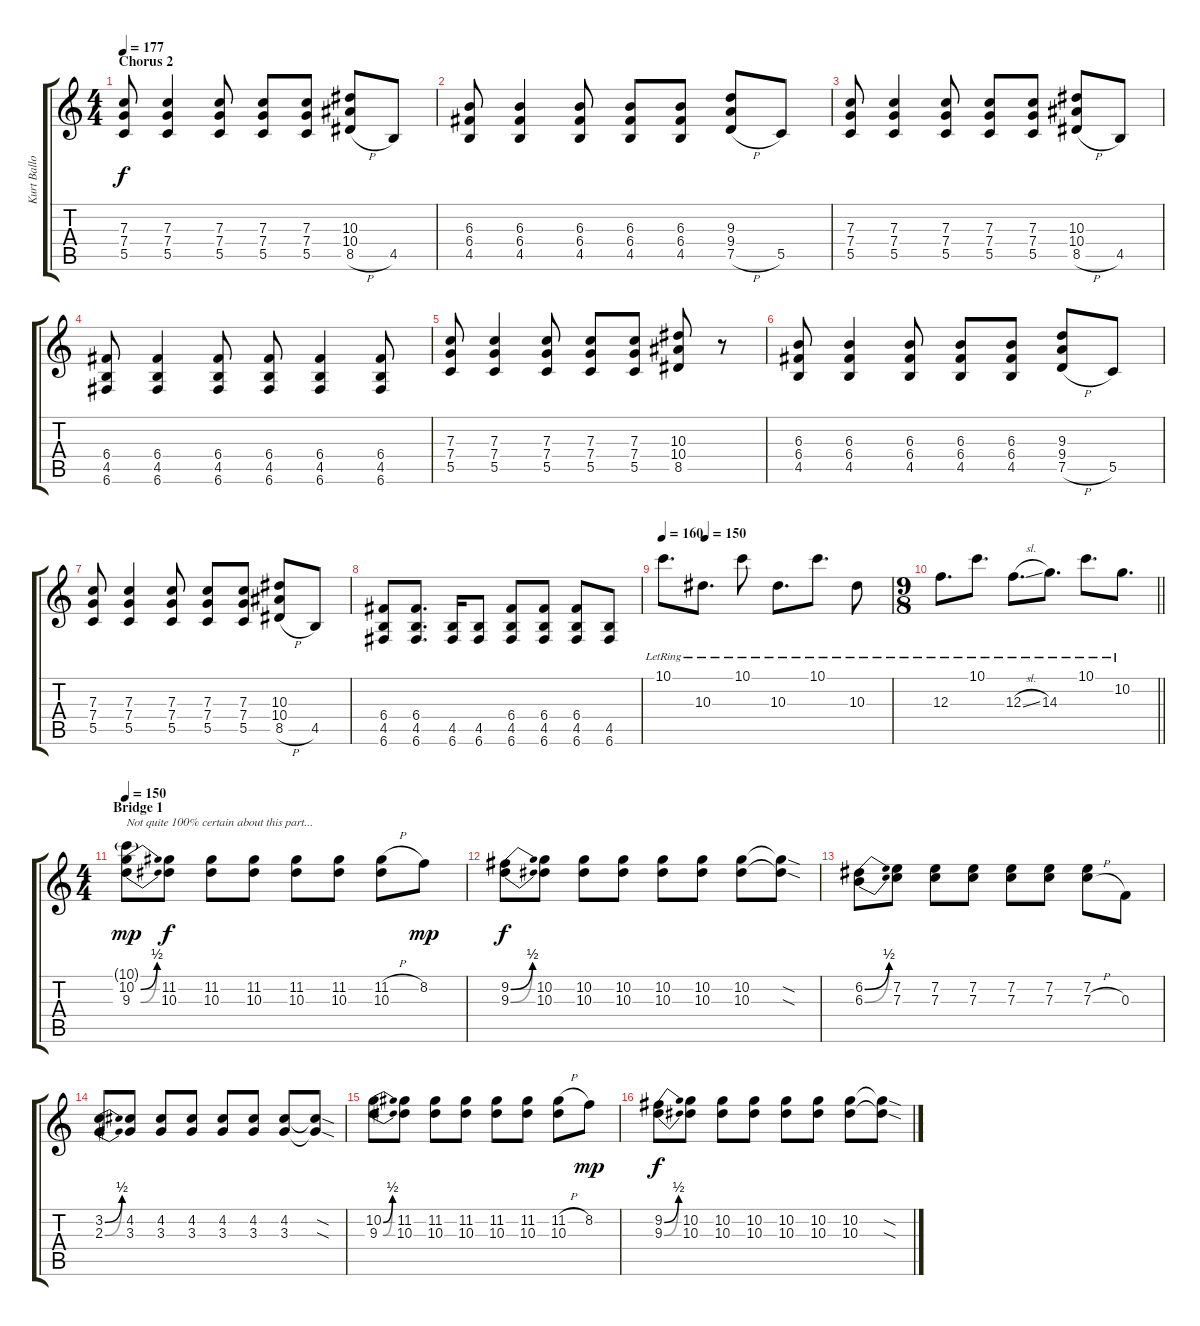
\track ("Kurt Ballou" "Kurt Ballo") {instrument overdrivenguitar}
\staff {score tabs}
\tuning (D4 A3 F3 C3 G2 C2) {hide}
\ts (4 4)
\section ("" "Chorus 2")
\tempo 177
\clef g2
\ks c
(7.3 7.4 5.5).8{dy f balance 8} (7.3 7.4 5.5).4 (7.3 7.4 5.5).8 (7.3 7.4 5.5).8 (7.3 7.4 5.5).8 (10.3 10.4 8.5{h}).8 4.5.8 |
(6.3 6.4 4.5).8 (6.3 6.4 4.5).4 (6.3 6.4 4.5).8 (6.3 6.4 4.5).8 (6.3 6.4 4.5).8 (9.3 9.4 7.5{h}).8 5.5.8 |
(7.3 7.4 5.5).8 (7.3 7.4 5.5).4 (7.3 7.4 5.5).8 (7.3 7.4 5.5).8 (7.3 7.4 5.5).8 (10.3 10.4 8.5{h}).8 4.5.8 |
(6.4 4.5 6.6).8 (6.4 4.5 6.6).4 (6.4 4.5 6.6).8 (6.4 4.5 6.6).8 (6.4 4.5 6.6).4 (6.4 4.5 6.6).8 |
(7.3 7.4 5.5).8 (7.3 7.4 5.5).4 (7.3 7.4 5.5).8 (7.3 7.4 5.5).8 (7.3 7.4 5.5).8 (10.3 10.4 8.5).8 r.8 |
(6.3 6.4 4.5).8 (6.3 6.4 4.5).4 (6.3 6.4 4.5).8 (6.3 6.4 4.5).8 (6.3 6.4 4.5).8 (9.3 9.4 7.5{h}).8 5.5.8 |
(7.3 7.4 5.5).8 (7.3 7.4 5.5).4 (7.3 7.4 5.5).8 (7.3 7.4 5.5).8 (7.3 7.4 5.5).8 (10.3 10.4 8.5{h}).8 4.5.8 |
(6.4 4.5 6.6).8 (6.4 4.5 6.6).8{d} (4.5 6.6).16 (4.5 6.6).8 (6.4 4.5 6.6).8 (6.4 4.5 6.6).8 (6.4 4.5 6.6).8 (4.5 6.6).8 |
\tempo 160
\tempo (150 0.1875)
10.1{lr}.8{d} 10.3{lr}.8{d} 10.1{lr}.8 10.3{lr}.8{d} 10.1{lr}.8{d} 10.3{lr}.8 |
\ts (9 8)
\barLineRight lightlight
12.3{lr}.8{d} 10.1{lr}.8{d} 12.3{sl lr}.8{d} 14.3{lr}.8{d} 10.1{lr}.8{d} 10.2{lr}.8{d} |
\ts (4 4)
\section ("" "Bridge 1")
\tempo 150
(10.1{g} 10.2{be (bend 0 0 60 2)} 9.3{be (bend 0 0 60 2)}).8{txt "Not quite 100% certain about this part..." dy mp} (11.2 10.3).8{dy f} (11.2 10.3).8 (11.2 10.3).8 (11.2 10.3).8 (11.2 10.3).8 (11.2{h} 10.3).8 8.2.8{dy mp} |
(9.2{be (bend 0 0 60 2)} 9.3{be (bend 0 0 60 2)}).8{dy f} (10.2 10.3).8 (10.2 10.3).8 (10.2 10.3).8 (10.2 10.3).8 (10.2 10.3).8 (10.2 10.3).8 (10.2{sod t} 10.3{sod t}).8 |
(6.2{be (bend 0 0 60 2)} 6.3{be (bend 0 0 60 2)}).8 (7.2 7.3).8 (7.2 7.3).8 (7.2 7.3).8 (7.2 7.3).8 (7.2 7.3).8 (7.2 7.3{h}).8 0.3.8 |
(3.2{be (bend 0 0 60 2)} 2.3{be (bend 0 0 60 2)}).8 (4.2 3.3).8 (4.2 3.3).8 (4.2 3.3).8 (4.2 3.3).8 (4.2 3.3).8 (4.2 3.3).8 (4.2{sod t} 3.3{sod t}).8 |
(10.2{be (bend 0 0 60 2)} 9.3{be (bend 0 0 60 2)}).8 (11.2 10.3).8 (11.2 10.3).8 (11.2 10.3).8 (11.2 10.3).8 (11.2 10.3).8 (11.2{h} 10.3).8 8.2.8{dy mp} |
(9.2{be (bend 0 0 60 2)} 9.3{be (bend 0 0 60 2)}).8{dy f} (10.2 10.3).8 (10.2 10.3).8 (10.2 10.3).8 (10.2 10.3).8 (10.2 10.3).8 (10.2 10.3).8 (10.2{sod t} 10.3{sod t}).8
